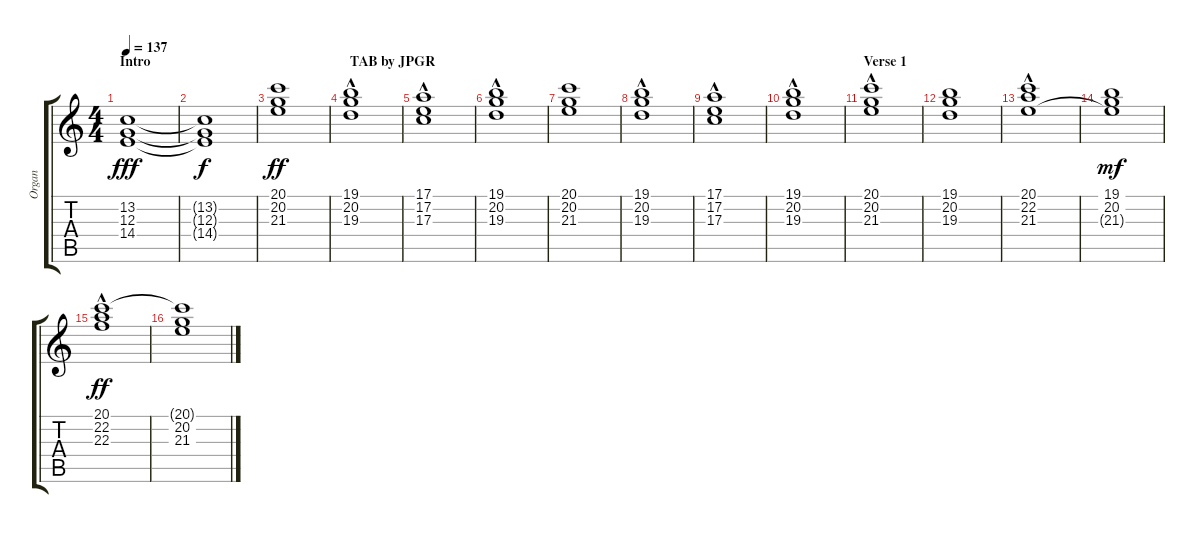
\track ("Organ" "Organ") {instrument rockorgan}
\staff {score tabs}
\tuning (E4 B3 G3 D3 A2 E2) {hide}
\ts (4 4)
\section ("" "Intro                                                         TAB by JPGR        ")
\tempo 137
\clef g2
\ks c
(13.2 12.3 14.4).1{dy fff instrument rockorgan} |
(13.2{t} 12.3{t} 14.4{t}).1{dy f} |
(20.1 20.2 21.3).1{dy ff} |
(19.1 20.2 19.3{hac}).1 |
(17.1 17.2 17.3{hac}).1 |
(19.1 20.2 19.3{hac}).1 |
(20.1 20.2 21.3).1 |
(19.1 20.2 19.3{hac}).1 |
(17.1 17.2 17.3{hac}).1 |
(19.1 20.2 19.3{hac}).1 |
\section ("" "Verse 1")
(20.1{hac} 20.2 21.3{hac}).1 |
(19.1 20.2 19.3).1 |
(20.1{hac} 22.2 21.3).1 |
(19.1 20.2 21.3{t}).1{dy mf} |
(20.1 22.2 22.3{hac}).1{dy ff} |
(20.1{t} 20.2 21.3).1
